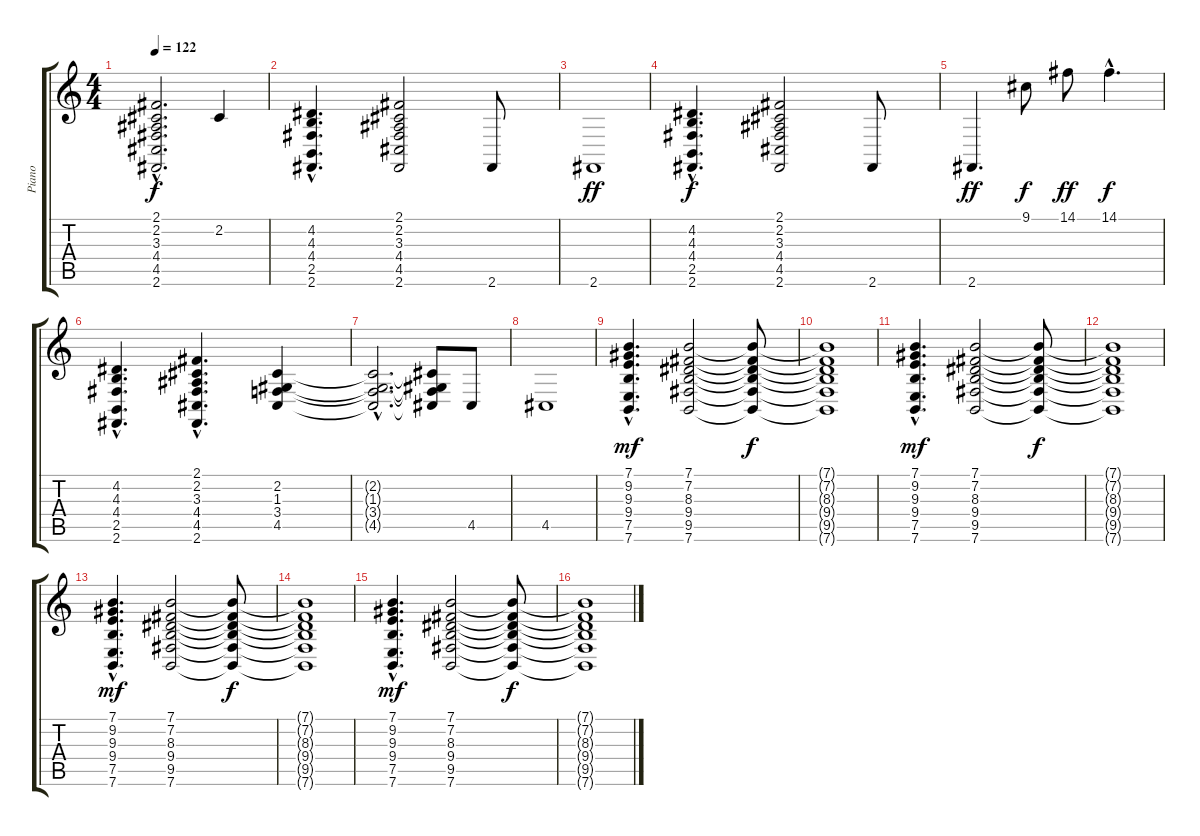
\track ("Piano" "Piano") {instrument brightacousticpiano}
\staff {score tabs}
\tuning (E4 B3 G3 D3 A2 E2) {hide}
\ts (4 4)
\tempo 122
\clef g2
\ks c
(2.1{t} 2.2{hac t} 3.3{t} 4.4{t} 4.5{t} 2.6{t}).2{d dy f} 2.2.4 |
(4.2{hac} 4.3{hac} 4.4{hac} 2.5{hac} 2.6{hac}).4{d} (2.1 2.2 3.3 4.4 4.5 2.6).2 2.6.8 |
2.6.1{dy ff} |
(4.2{hac} 4.3{hac} 4.4{hac} 2.5{hac} 2.6{hac}).4{d dy f} (2.1 2.2 3.3 4.4 4.5 2.6).2 2.6.8 |
2.6.4{d dy ff} 9.1.8{dy f} 14.1.8{dy ff} 14.1{hac}.4{d dy f} |
(4.2{hac} 4.3{hac} 4.4{hac} 2.5{hac} 2.6{hac}).4{d} (2.1{hac} 2.2{hac} 3.3{hac} 4.4{hac} 4.5{hac} 2.6{hac}).4{d} (2.2 1.3 3.4 4.5).4 |
(2.2{hac t} 1.3{hac t} 3.4{hac t} 4.5{hac t}).2{d} (2.2{t} 1.3{t} 3.4{t} 4.5{t}).8 4.5.8 |
4.5.1 |
(7.1{hac} 9.2{hac} 9.3{hac} 9.4{hac} 7.5{hac} 7.6{hac}).4{d dy mf} (7.1 7.2 8.3 9.4 9.5 7.6).2 (7.1{t} 7.2{t} 8.3{t} 9.4{t} 9.5{t} 7.6{t}).8{dy f} |
(7.1{t} 7.2{t} 8.3{t} 9.4{t} 9.5{t} 7.6{t}).1 |
(7.1{hac} 9.2{hac} 9.3{hac} 9.4{hac} 7.5{hac} 7.6{hac}).4{d dy mf} (7.1 7.2 8.3 9.4 9.5 7.6).2 (7.1{t} 7.2{t} 8.3{t} 9.4{t} 9.5{t} 7.6{t}).8{dy f} |
(7.1{t} 7.2{t} 8.3{t} 9.4{t} 9.5{t} 7.6{t}).1 |
(7.1{hac} 9.2{hac} 9.3{hac} 9.4{hac} 7.5{hac} 7.6{hac}).4{d dy mf} (7.1 7.2 8.3 9.4 9.5 7.6).2 (7.1{t} 7.2{t} 8.3{t} 9.4{t} 9.5{t} 7.6{t}).8{dy f} |
(7.1{t} 7.2{t} 8.3{t} 9.4{t} 9.5{t} 7.6{t}).1 |
(7.1{hac} 9.2{hac} 9.3{hac} 9.4{hac} 7.5{hac} 7.6{hac}).4{d dy mf} (7.1 7.2 8.3 9.4 9.5 7.6).2 (7.1{t} 7.2{t} 8.3{t} 9.4{t} 9.5{t} 7.6{t}).8{dy f} |
(7.1{t} 7.2{t} 8.3{t} 9.4{t} 9.5{t} 7.6{t}).1
